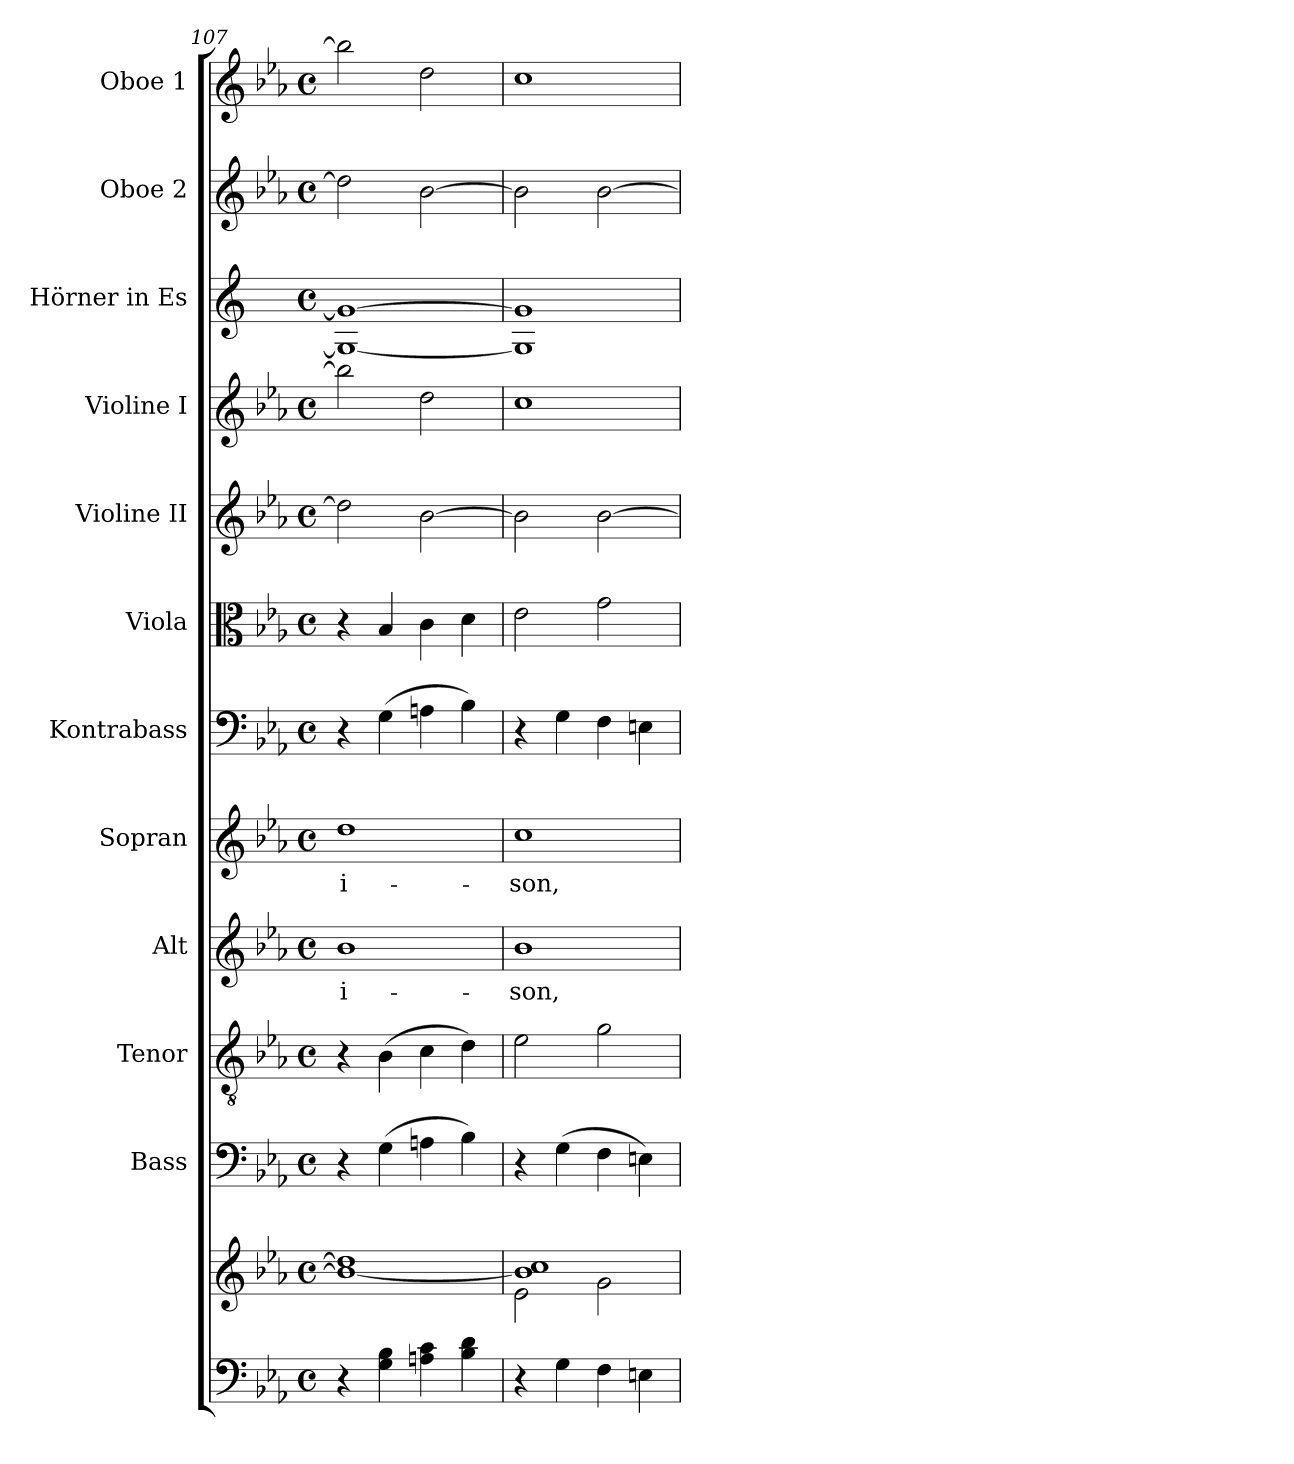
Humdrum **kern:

**kern	**kern	**kern	**kern	**kern	**text	**kern	**text	**kern	**kern	**kern	**kern	**kern	**kern	**kern
*part12	*part12	*part11	*part10	*part9	*part9	*part8	*part8	*part7	*part6	*part5	*part4	*part3	*part2	*part1
*staff13	*staff12	*staff11	*staff10	*staff9	*staff9	*staff8	*staff8	*staff7	*staff6	*staff5	*staff4	*staff3	*staff2	*staff1
*	*	*I"Bass	*I"Tenor	*I"Alt	*	*I"Sopran	*	*I"Kontrabass	*I"Viola	*I"Violine II	*I"Violine I	*I"Hörner in Es	*I"Oboe 2	*I"Oboe 1
*	*	*I'B.	*I'T.	*I'A.	*	*I'S.	*	*I'Kb.	*I'Vla.	*I'Vl. II	*I'Vl. I	*	*I'Ob. 2	*I'Ob. 1
*clefF4	*clefG2	*clefF4	*clefGv2	*clefG2	*	*clefG2	*	*clefF4	*clefC3	*clefG2	*clefG2	*clefG2	*clefG2	*clefG2
*	*	*	*	*	*	*	*	*ITrd7c12	*	*	*	*ITrd5c9	*	*
*k[b-e-a-]	*k[b-e-a-]	*k[b-e-a-]	*k[b-e-a-]	*k[b-e-a-]	*	*k[b-e-a-]	*	*k[b-e-a-]	*k[b-e-a-]	*k[b-e-a-]	*k[b-e-a-]	*k[b-e-a-]	*k[b-e-a-]	*k[b-e-a-]
*E-:	*E-:	*E-:	*E-:	*E-:	*	*E-:	*	*E-:	*E-:	*E-:	*E-:	*E-:	*E-:	*E-:
*M4/4	*M4/4	*M4/4	*M4/4	*M4/4	*	*M4/4	*	*M4/4	*M4/4	*M4/4	*M4/4	*M4/4	*M4/4	*M4/4
*met(c)	*met(c)	*met(c)	*met(c)	*met(c)	*	*met(c)	*	*met(c)	*met(c)	*met(c)	*met(c)	*met(c)	*met(c)	*met(c)
=107	=107	=107	=107	=107	=107	=107	=107	=107	=107	=107	=107	=107	=107	=107
!	!	!	!	!	!LO:LY:b	!	!LO:LY:b	!	!	!	!	!	!	!
4r	1b-_ 1dd]	4r	4r	1b-	-i-	1dd	-i-	4r	4r	2dd\]	2bb-\]	1BB-_ 1B-_	2dd\]	2bb-\]
4G\ 4B-\	.	(>4G\	(>4B-\	.	.	.	.	(>4GG\	4B-/	.	.	.	.	.
4An\ 4c\	.	4An\	4c\	.	.	.	.	4AAn\	4c\	[2b-\	2dd\	.	[2b-\	2dd\
4B-\ 4d\	.	4B-\)	4d\)	.	.	.	.	4BB-\)	4d\	.	.	.	.	.
!!LO:PB:g=z
=108	=108	=108	=108	=108	=108	=108	=108	=108	=108	=108	=108	=108	=108	=108
*	*^	*	*	*	*	*	*	*	*	*	*	*	*	*
!	!	!	!	!	!	!LO:LY:b	!	!LO:LY:b	!	!	!	!	!	!	!
4r	1b-] 1cc	2e-\	4r	2e-\	1b-	-son,	1cc	-son,	4r	2e-\	2b-\]	1cc	1BB-] 1B-]	2b-\]	1cc
4G\	.	.	(>4G\	.	.	.	.	.	4GG\	.	.	.	.	.	.
4F\	.	2g\	4F\	2g\	.	.	.	.	4FF\	2g\	[2b-\	.	.	[2b-\	.
4En\	.	.	4En\)	.	.	.	.	.	4EEn\	.	.	.	.	.	.
*	*v	*v	*	*	*	*	*	*	*	*	*	*	*	*	*
=	=	=	=	=	=	=	=	=	=	=	=	=	=	=
*-	*-	*-	*-	*-	*-	*-	*-	*-	*-	*-	*-	*-	*-	*-
